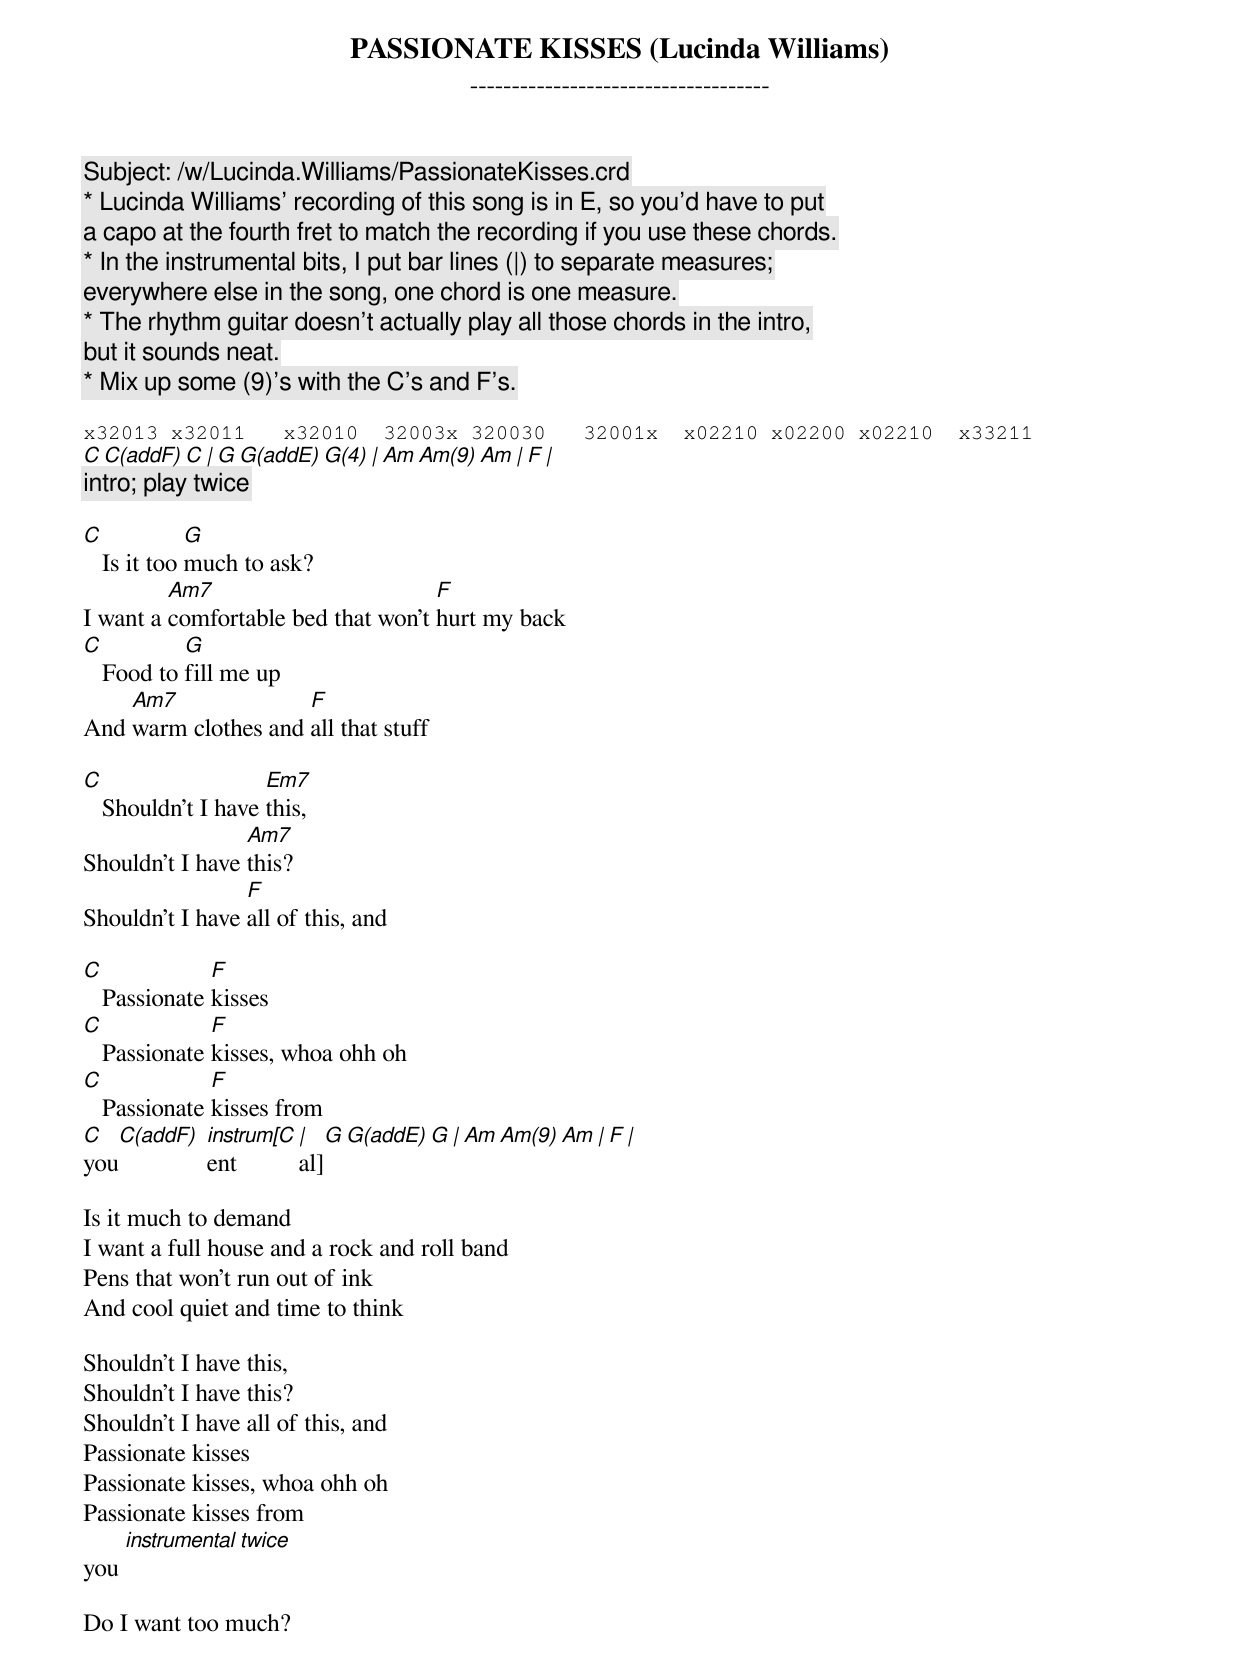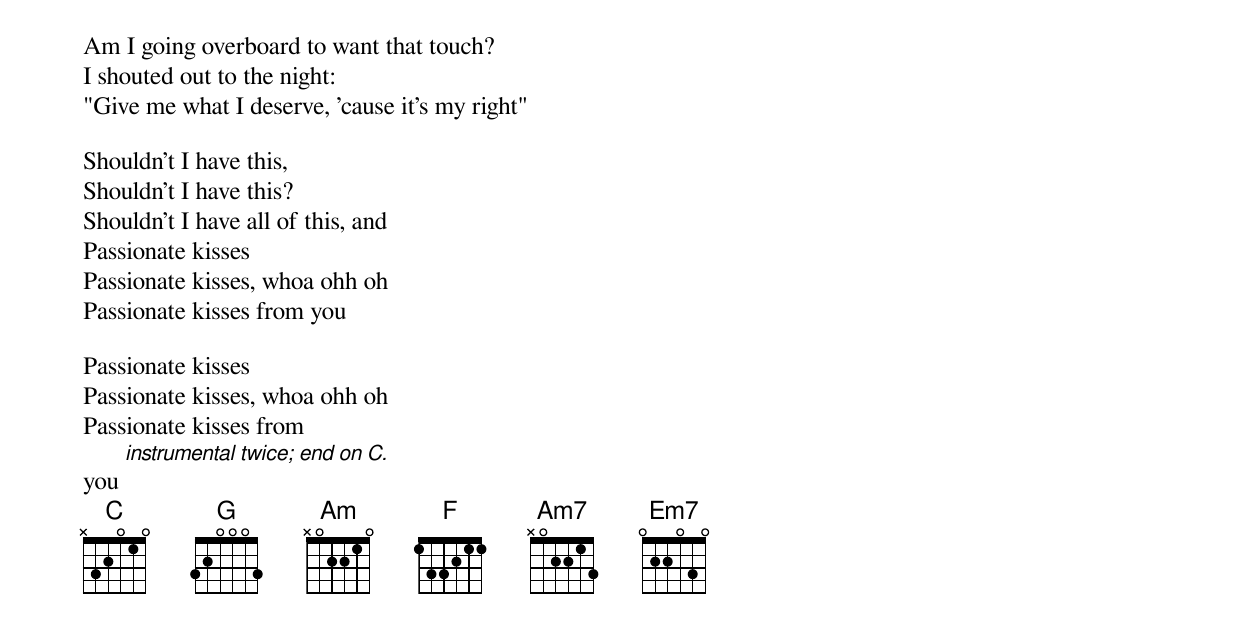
Subject: /w/Lucinda.Williams/PassionateKisses.crd

PASSIONATE KISSES (Lucinda Williams)
------------------------------------
  * Lucinda Williams' recording of this song is in E, so you'd have to put
a capo at the fourth fret to match the recording if you use these chords.
  * In the instrumental bits, I put bar lines (|) to separate measures;
everywhere else in the song, one chord is one measure.
  * The rhythm guitar doesn't actually play all those chords in the intro,
but it sounds neat.
  * Mix up some (9)'s with the C's and F's.

x32013 x32011   x32010  32003x 320030   32001x  x02210 x02200 x02210  x33211
C      C(addF)  C    |  G      G(addE)  G(4) |  Am     Am(9)  Am   |  F     |
[intro; play twice]

C            G
   Is it too much to ask?
         Am7                        F
I want a comfortable bed that won't hurt my back
C          G
   Food to fill me up
    Am7              F
And warm clothes and all that stuff

C                   Em7
   Shouldn't I have this,
                 Am7
Shouldn't I have this?
                 F
Shouldn't I have all of this, and

C             F
   Passionate kisses
C             F
   Passionate kisses, whoa ohh oh
C             F
   Passionate kisses from
C  C(addF)  C  |  G  G(addE)  G  |  Am  Am(9)  Am  |  F  |
you [instrumental]

Is it much to demand
I want a full house and a rock and roll band
Pens that won't run out of ink
And cool quiet and time to think

Shouldn't I have this,
Shouldn't I have this?
Shouldn't I have all of this, and
Passionate kisses
Passionate kisses, whoa ohh oh
Passionate kisses from
you [instrumental twice]

Do I want too much?
Am I going overboard to want that touch?
I shouted out to the night:
"Give me what I deserve, 'cause it's my right"

Shouldn't I have this,
Shouldn't I have this?
Shouldn't I have all of this, and
Passionate kisses
Passionate kisses, whoa ohh oh
Passionate kisses from you

Passionate kisses
Passionate kisses, whoa ohh oh
Passionate kisses from
you [instrumental twice; end on C.]
